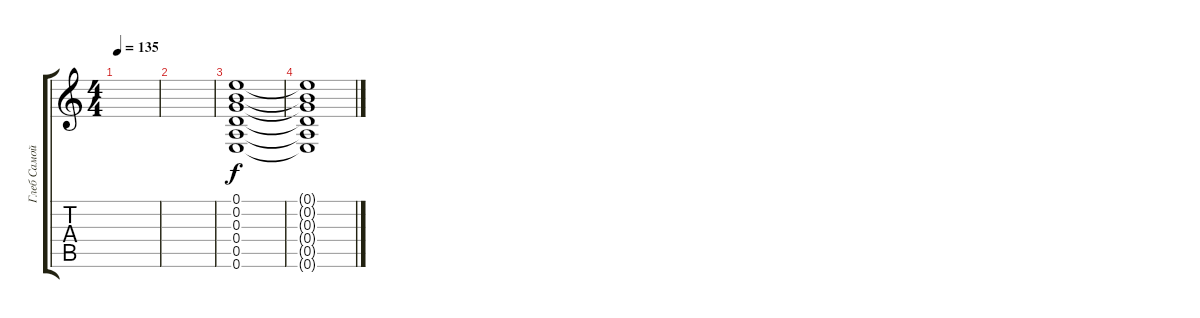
\track ("Глеб Самойлов (запись)" "Глеб Самой") {instrument distortionguitar}
\staff {score tabs}
\tuning (E4 B3 G3 D3 A2 E2) {hide}
\ts (4 4)
\tempo 135
\clef g2
\ks c
|
|
(0.1 0.2 0.3 0.4 0.5 0.6).1{volume 6 instrument seashore} |
(0.1{t} 0.2{t} 0.3{t} 0.4{t} 0.5{t} 0.6{t}).1
